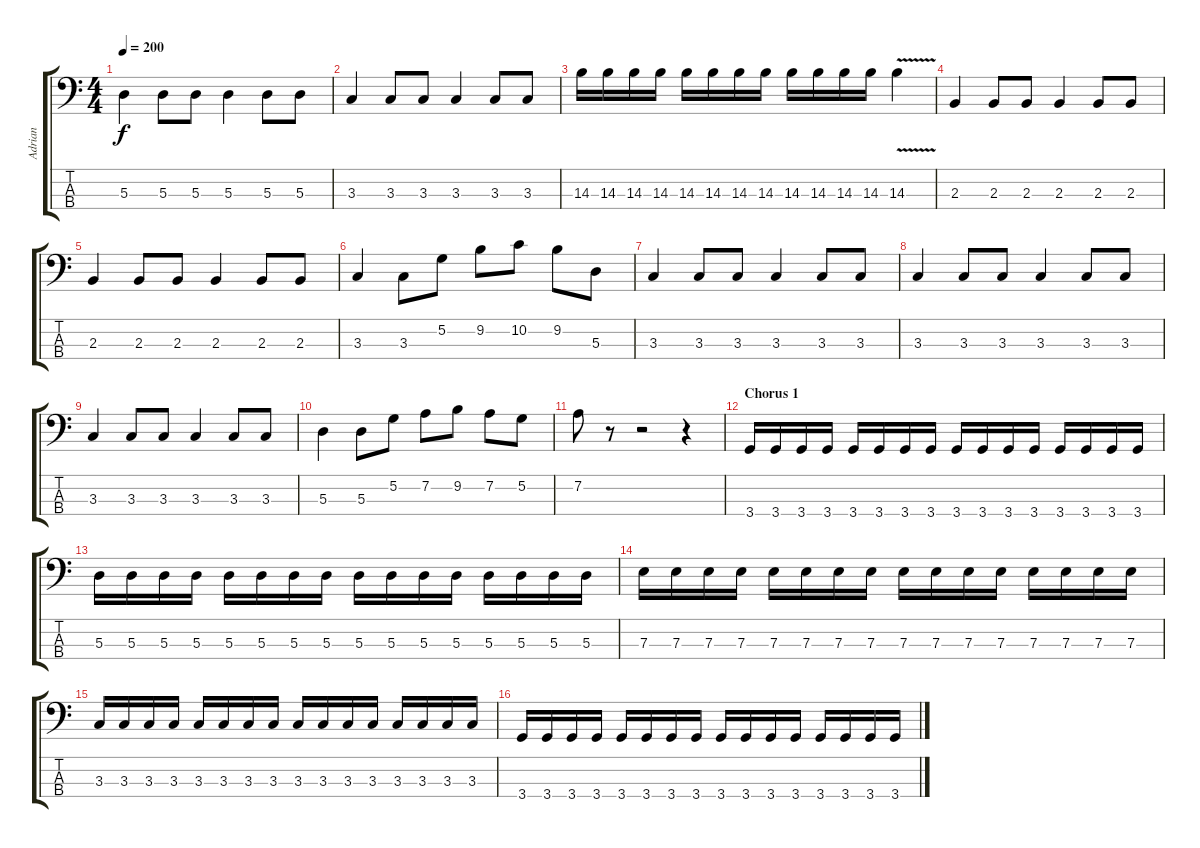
\track ("Adrian" "Adrian") {instrument electricbasspick}
\staff {score tabs}
\tuning (G2 D2 A1 E1) {hide}
\ts (4 4)
\tempo 200
\clef f4
\ks c
5.3.4{dy f} 5.3.8 5.3.8 5.3.4 5.3.8 5.3.8 |
3.3.4 3.3.8 3.3.8 3.3.4 3.3.8 3.3.8 |
14.3.16 14.3.16 14.3.16 14.3.16 14.3.16 14.3.16 14.3.16 14.3.16 14.3.16 14.3.16 14.3.16 14.3.16 14.3{v}.4 |
2.3.4 2.3.8 2.3.8 2.3.4 2.3.8 2.3.8 |
2.3.4 2.3.8 2.3.8 2.3.4 2.3.8 2.3.8 |
3.3.4 3.3.8 5.2.8 9.2.8 10.2.8 9.2.8 5.3.8 |
3.3.4 3.3.8 3.3.8 3.3.4 3.3.8 3.3.8 |
3.3.4 3.3.8 3.3.8 3.3.4 3.3.8 3.3.8 |
3.3.4 3.3.8 3.3.8 3.3.4 3.3.8 3.3.8 |
5.3.4 5.3.8 5.2.8 7.2.8 9.2.8 7.2.8 5.2.8 |
7.2.8 r.8 r.2 r.4 |
\section ("" "Chorus 1")
3.4.16 3.4.16 3.4.16 3.4.16 3.4.16 3.4.16 3.4.16 3.4.16 3.4.16 3.4.16 3.4.16 3.4.16 3.4.16 3.4.16 3.4.16 3.4.16 |
5.3.16 5.3.16 5.3.16 5.3.16 5.3.16 5.3.16 5.3.16 5.3.16 5.3.16 5.3.16 5.3.16 5.3.16 5.3.16 5.3.16 5.3.16 5.3.16 |
7.3.16 7.3.16 7.3.16 7.3.16 7.3.16 7.3.16 7.3.16 7.3.16 7.3.16 7.3.16 7.3.16 7.3.16 7.3.16 7.3.16 7.3.16 7.3.16 |
3.3.16 3.3.16 3.3.16 3.3.16 3.3.16 3.3.16 3.3.16 3.3.16 3.3.16 3.3.16 3.3.16 3.3.16 3.3.16 3.3.16 3.3.16 3.3.16 |
3.4.16 3.4.16 3.4.16 3.4.16 3.4.16 3.4.16 3.4.16 3.4.16 3.4.16 3.4.16 3.4.16 3.4.16 3.4.16 3.4.16 3.4.16 3.4.16
